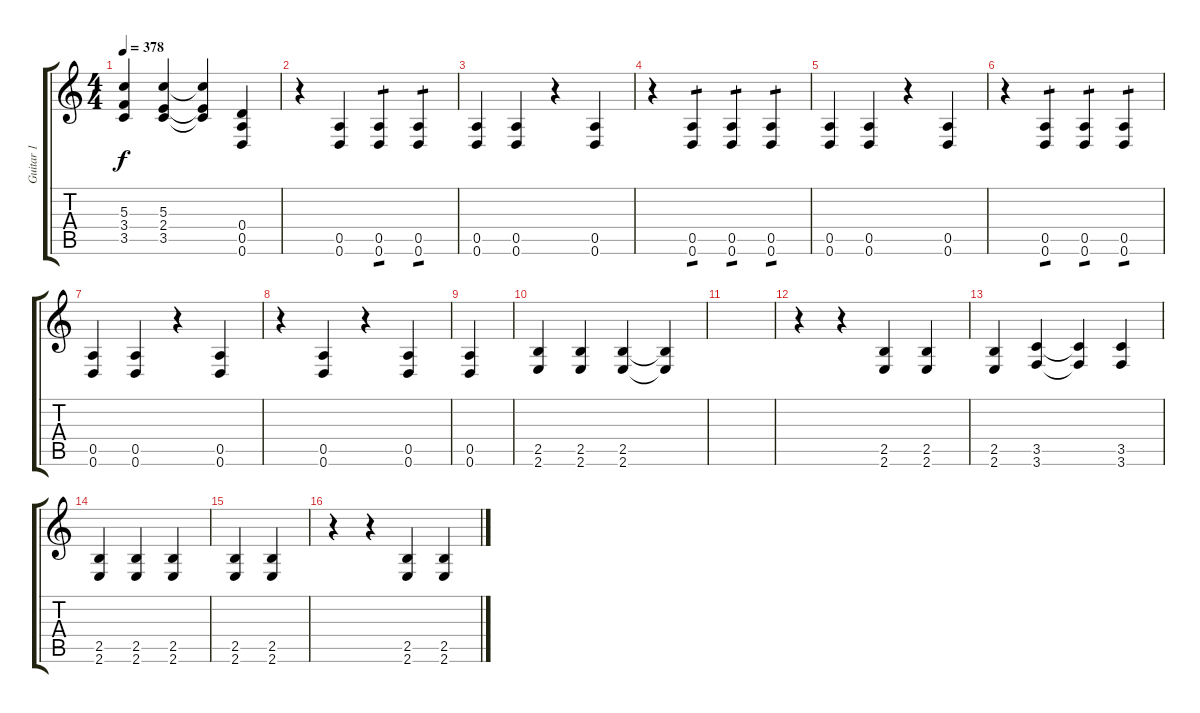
\track ("Guitar 1" "Guitar 1") {instrument distortionguitar}
\staff {score tabs}
\tuning (E4 B3 G3 D3 A2 D2) {hide}
\ts (4 4)
\tempo 378
\clef g2
\ks c
(5.3{t} 3.4{t} 3.5{t}).4{dy f} (5.3 2.4 3.5).4 (5.3{t} 2.4{t} 3.5{t}).4 (0.4 0.5 0.6).4 |
r.4 (0.5 0.6).4 (0.5 0.6).4{tp 1} (0.5 0.6).4{tp 1} |
(0.5 0.6).4 (0.5 0.6).4 r.4 (0.5 0.6).4 |
r.4 (0.5 0.6).4{tp 1} (0.5 0.6).4{tp 1} (0.5 0.6).4{tp 1} |
(0.5 0.6).4 (0.5 0.6).4 r.4 (0.5 0.6).4 |
r.4 (0.5 0.6).4{tp 1} (0.5 0.6).4{tp 1} (0.5 0.6).4{tp 1} |
(0.5 0.6).4 (0.5 0.6).4 r.4 (0.5 0.6).4 |
r.4 (0.5 0.6).4 r.4 (0.5 0.6).4 |
(0.5 0.6).4 |
(2.5 2.6).4 (2.5 2.6).4 (2.5 2.6).4 (2.5{t} 2.6{t}).4 |
|
r.4 r.4 (2.5 2.6).4 (2.5 2.6).4 |
(2.5 2.6).4 (3.5 3.6).4 (3.5{t} 3.6{t}).4 (3.5 3.6).4 |
(2.5 2.6).4 (2.5 2.6).4 (2.5 2.6).4 |
(2.5 2.6).4 (2.5 2.6).4 |
r.4 r.4 (2.5 2.6).4 (2.5 2.6).4
